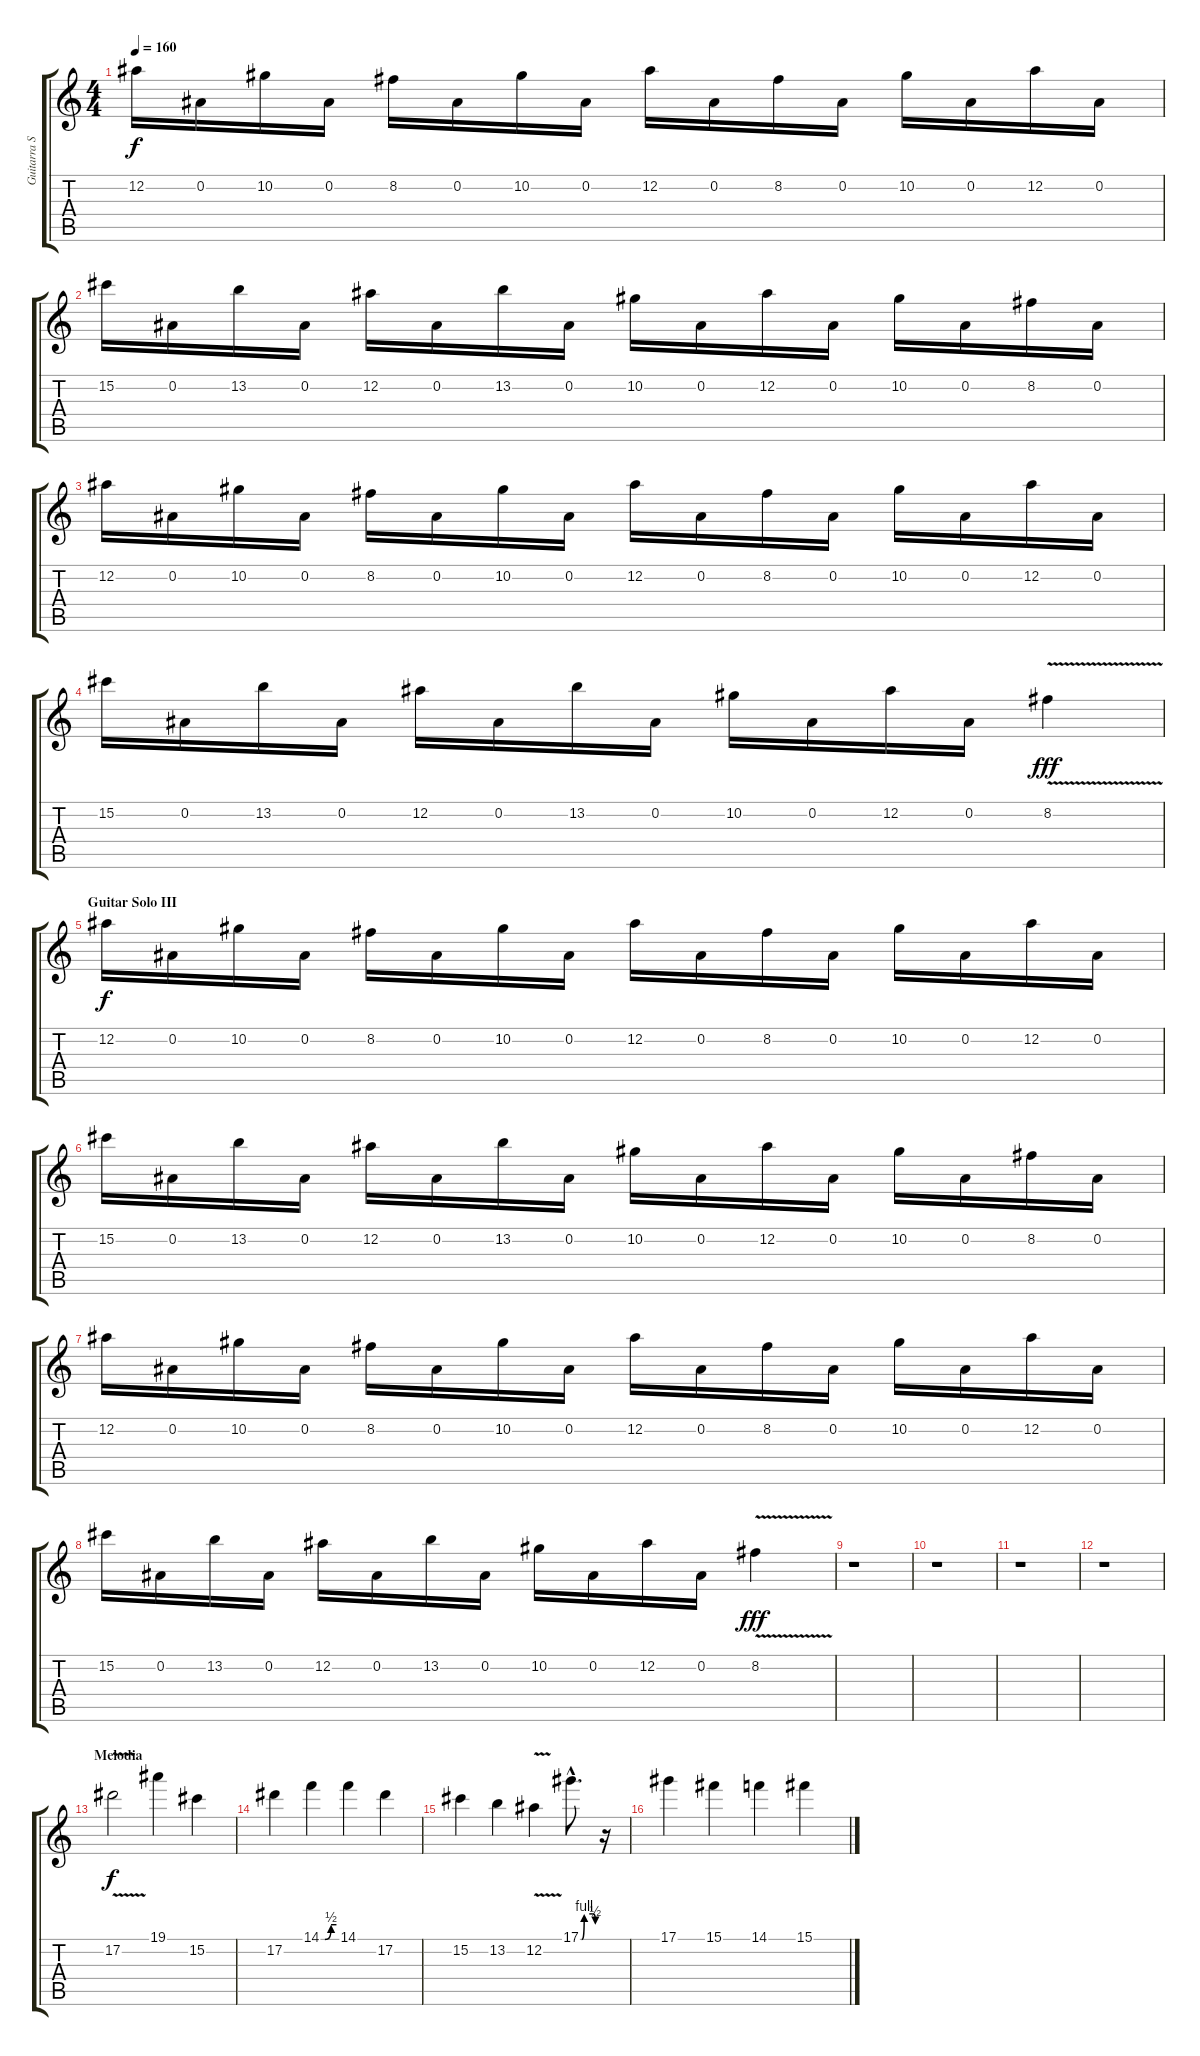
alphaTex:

\track ("Guitarra Solo I" "Guitarra S") {instrument overdrivenguitar}
\staff {score tabs}
\tuning (Eb4 Bb3 Gb3 Db3 Ab2 Eb2) {hide}
\ts (4 4)
\tempo 160
\clef g2
\ks c
12.2.16{dy f volume 8} 0.2.16 10.2.16 0.2.16 8.2.16 0.2.16 10.2.16 0.2.16 12.2.16 0.2.16 8.2.16 0.2.16 10.2.16 0.2.16 12.2.16 0.2.16 |
15.2.16 0.2.16 13.2.16 0.2.16 12.2.16 0.2.16 13.2.16 0.2.16 10.2.16 0.2.16 12.2.16 0.2.16 10.2.16 0.2.16 8.2.16 0.2.16 |
12.2.16 0.2.16 10.2.16 0.2.16 8.2.16 0.2.16 10.2.16 0.2.16 12.2.16 0.2.16 8.2.16 0.2.16 10.2.16 0.2.16 12.2.16 0.2.16 |
15.2.16 0.2.16 13.2.16 0.2.16 12.2.16 0.2.16 13.2.16 0.2.16 10.2.16 0.2.16 12.2.16 0.2.16 8.2{v}.4{dy fff} |
\section ("" "Guitar Solo III")
12.2.16{dy f volume 8} 0.2.16 10.2.16 0.2.16 8.2.16 0.2.16 10.2.16 0.2.16 12.2.16 0.2.16 8.2.16 0.2.16 10.2.16 0.2.16 12.2.16 0.2.16 |
15.2.16 0.2.16 13.2.16 0.2.16 12.2.16 0.2.16 13.2.16 0.2.16 10.2.16 0.2.16 12.2.16 0.2.16 10.2.16 0.2.16 8.2.16 0.2.16 |
12.2.16 0.2.16 10.2.16 0.2.16 8.2.16 0.2.16 10.2.16 0.2.16 12.2.16 0.2.16 8.2.16 0.2.16 10.2.16 0.2.16 12.2.16 0.2.16 |
15.2.16 0.2.16 13.2.16 0.2.16 12.2.16 0.2.16 13.2.16 0.2.16 10.2.16 0.2.16 12.2.16 0.2.16 8.2{v}.4{dy fff} |
r.1{volume 12} |
r.1 |
r.1 |
r.1 |
\section ("" "Melodia")
17.2{v}.2{dy f volume 13 balance 5} 19.1.4 15.2.4 |
17.2.4 14.1{be (custom 0 0 15 0 39 2 60 2)}.4 14.1.4 17.2.4 |
15.2.4 13.2.4 12.2{v}.4 17.1{be (custom 0 0 5 0 15 4 50 4 60 2) hac}.8{d} r.16 |
17.1.4 15.1.4 14.1.4 15.1.4
